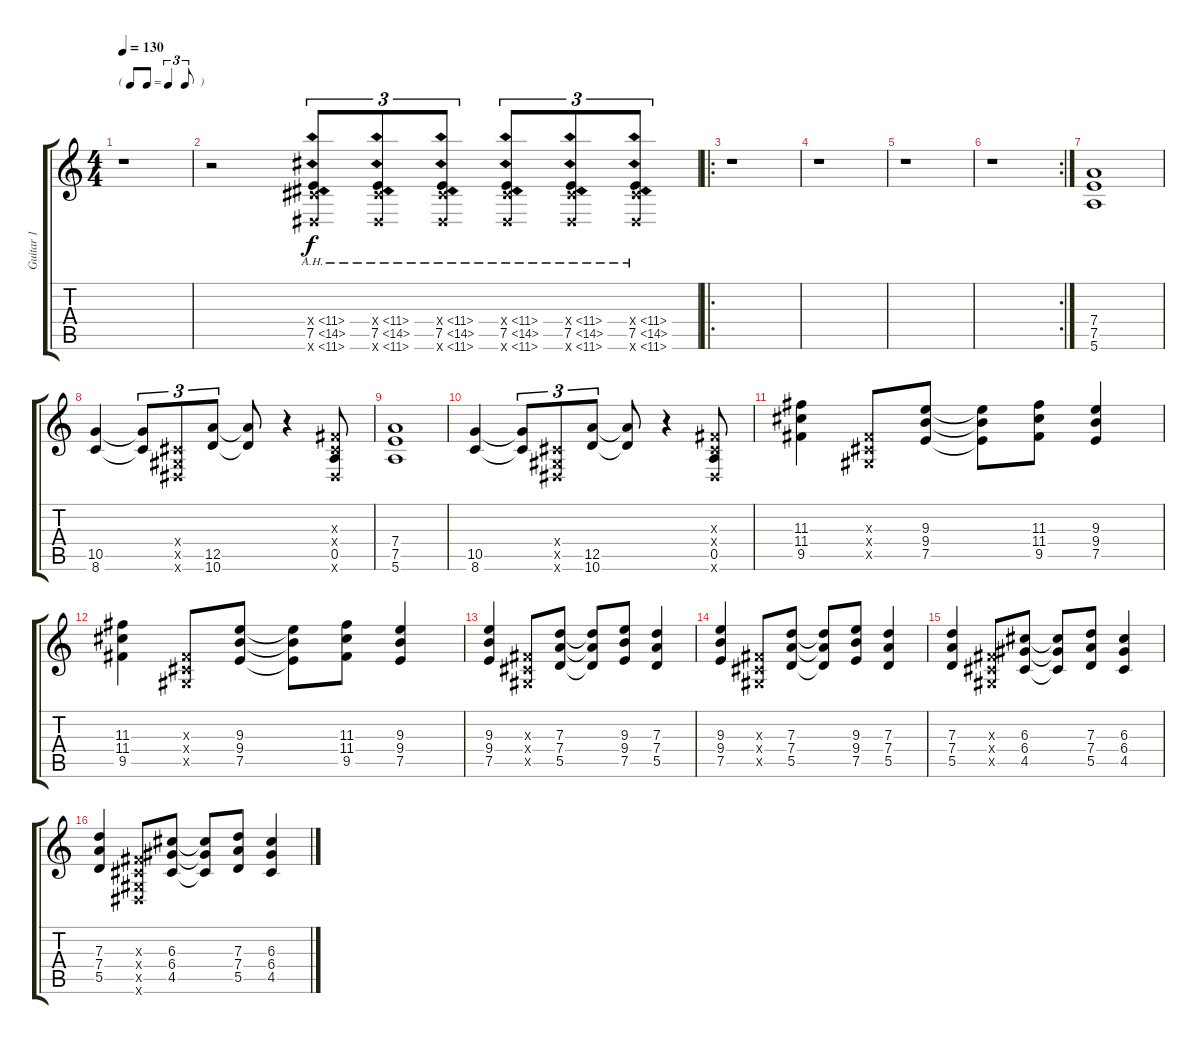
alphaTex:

\track ("Guitar 1" "Guitar 1") {instrument distortionguitar}
\staff {score tabs}
\tuning (E4 B3 G3 D3 A2 E2) {hide}
\ts (4 4)
\tf triplet8th
\tempo 130
\clef g2
\ks c
r.1{dy f} |
r.2 (-1.4{ah 12 x} 7.5{ah 7} -1.6{ah 12 x}).8{tu (3 2)} (-1.4{ah 12 x} 7.5{ah 7} -1.6{ah 12 x}).8{tu (3 2)} (-1.4{ah 12 x} 7.5{ah 7} -1.6{ah 12 x}).8{tu (3 2)} (-1.4{ah 12 x} 7.5{ah 7} -1.6{ah 12 x}).8{tu (3 2)} (-1.4{ah 12 x} 7.5{ah 7} -1.6{ah 12 x}).8{tu (3 2)} (-1.4{ah 12 x} 7.5{ah 7} -1.6{ah 12 x}).8{tu (3 2)} |
\ro
r.1 |
r.1 |
r.1 |
\rc 2
r.1 |
(7.4 7.5 5.6).1 |
(10.5 8.6).4 (10.5{t} 8.6{t}).8{tu (3 2)} (-1.4{x} -1.5{x} -1.6{x}).8{tu (3 2)} (12.5 10.6).8{tu (3 2)} (12.5{t} 10.6{t}).8 r.4 (-1.3{x} -1.4{x} 0.5 -1.6{x}).8 |
(7.4 7.5 5.6).1 |
(10.5 8.6).4 (10.5{t} 8.6{t}).8{tu (3 2)} (-1.4{x} -1.5{x} -1.6{x}).8{tu (3 2)} (12.5 10.6).8{tu (3 2)} (12.5{t} 10.6{t}).8 r.4 (-1.3{x} -1.4{x} 0.5 -1.6{x}).8 |
(11.3 11.4 9.5).4 (-1.3{x} -1.4{x} -1.5{x}).8 (9.3 9.4 7.5).8 (9.3{t} 9.4{t} 7.5{t}).8 (11.3 11.4 9.5).8 (9.3 9.4 7.5).4 |
(11.3 11.4 9.5).4 (-1.3{x} -1.4{x} -1.5{x}).8 (9.3 9.4 7.5).8 (9.3{t} 9.4{t} 7.5{t}).8 (11.3 11.4 9.5).8 (9.3 9.4 7.5).4 |
(9.3 9.4 7.5).4 (-1.3{x} -1.4{x} -1.5{x}).8 (7.3 7.4 5.5).8 (7.3{t} 7.4{t} 5.5{t}).8 (9.3 9.4 7.5).8 (7.3 7.4 5.5).4 |
(9.3 9.4 7.5).4 (-1.3{x} -1.4{x} -1.5{x}).8 (7.3 7.4 5.5).8 (7.3{t} 7.4{t} 5.5{t}).8 (9.3 9.4 7.5).8 (7.3 7.4 5.5).4 |
(7.3 7.4 5.5).4 (-1.3{x} -1.4{x} -1.5{x}).8 (6.3 6.4 4.5).8 (6.3{t} 6.4{t} 4.5{t}).8 (7.3 7.4 5.5).8 (6.3 6.4 4.5).4 |
(7.3 7.4 5.5).4 (-1.3{x} -1.4{x} -1.5{x} -1.6{x}).8 (6.3 6.4 4.5).8 (6.3{t} 6.4{t} 4.5{t}).8 (7.3 7.4 5.5).8 (6.3 6.4 4.5).4
